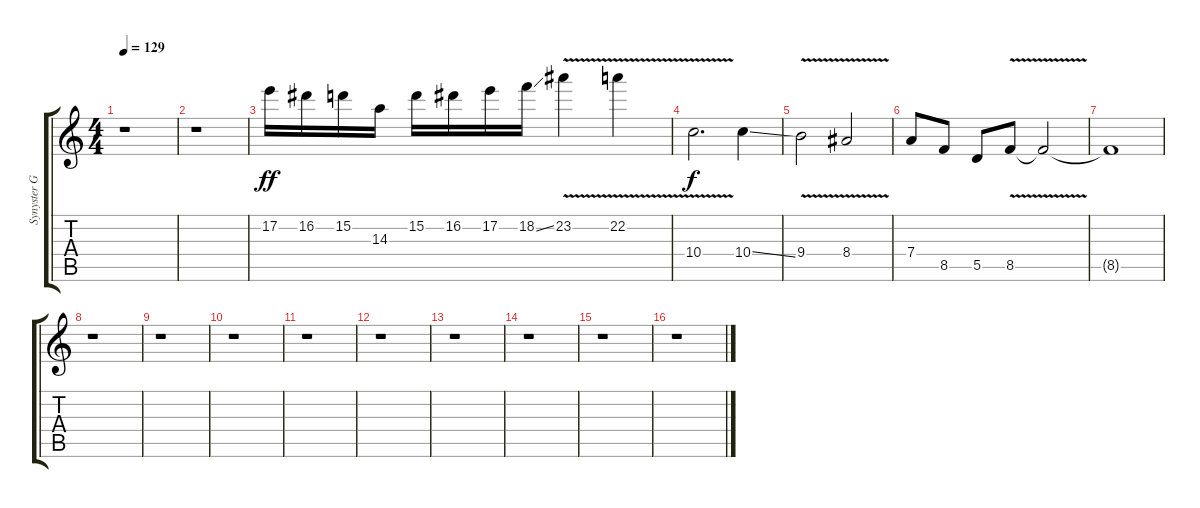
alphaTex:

\track ("Synyster Gates (Lead Guitar 1)" "Synyster G") {instrument distortionguitar}
\staff {score tabs}
\tuning (E4 B3 G3 D3 A2 D2) {hide}
\ts (4 4)
\tempo 129
\clef g2
\ks c
r.1{dy f} |
r.1 |
17.2.16{dy ff} 16.2.16 15.2.16 14.3.16 15.2.16 16.2.16 17.2.16 18.2{ss}.16 23.2{v}.4 22.2{v}.4 |
10.4{v}.2{d dy f} 10.4{ss}.4 |
9.4{v}.2 8.4{v}.2 |
7.4.8 8.5.8 5.5.8 8.5{v}.8 8.5{t}.2 |
8.5{t}.1 |
r.1 |
r.1 |
r.1 |
r.1 |
r.1 |
r.1 |
r.1 |
r.1 |
r.1
